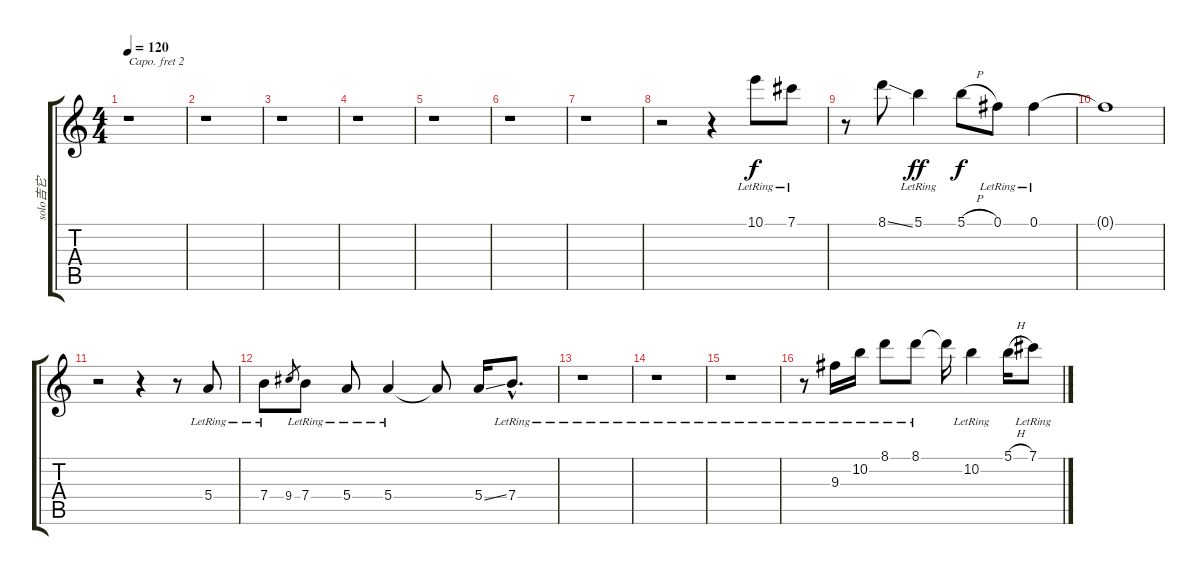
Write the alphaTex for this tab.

\track ("solo吉它" "solo吉它") {instrument acousticguitarnylon}
\staff {score tabs}
\capo 2
\tuning (E4 B3 G3 D3 A2 E2) {hide}
\ts (4 4)
\tempo 120
\clef g2
\ks c
r.1{dy f} |
r.1 |
r.1 |
r.1 |
r.1 |
r.1 |
r.1 |
r.2 r.4 10.1{lr}.8 7.1{lr}.8 |
r.8 8.1{ss}.8 5.1{lr}.4{dy ff} 5.1{h}.8{dy f} 0.1{lr}.8 0.1{lr}.4 |
0.1{t}.1 |
r.2 r.4 r.8 5.4{lr}.8 |
7.4{lr}.8 9.4.8{gr} 7.4{lr}.8 5.4{lr}.8 5.4{lr}.4 5.4{t}.8 5.4{ss}.16 7.4{hac lr}.8{d} |
r.1 |
r.1 |
r.1 |
r.8 9.3{lr}.16 10.2{lr}.16 8.1{lr}.8 8.1{lr}.8 8.1{t}.16 10.2{lr}.4 5.1{h}.16 7.1{lr}.8
